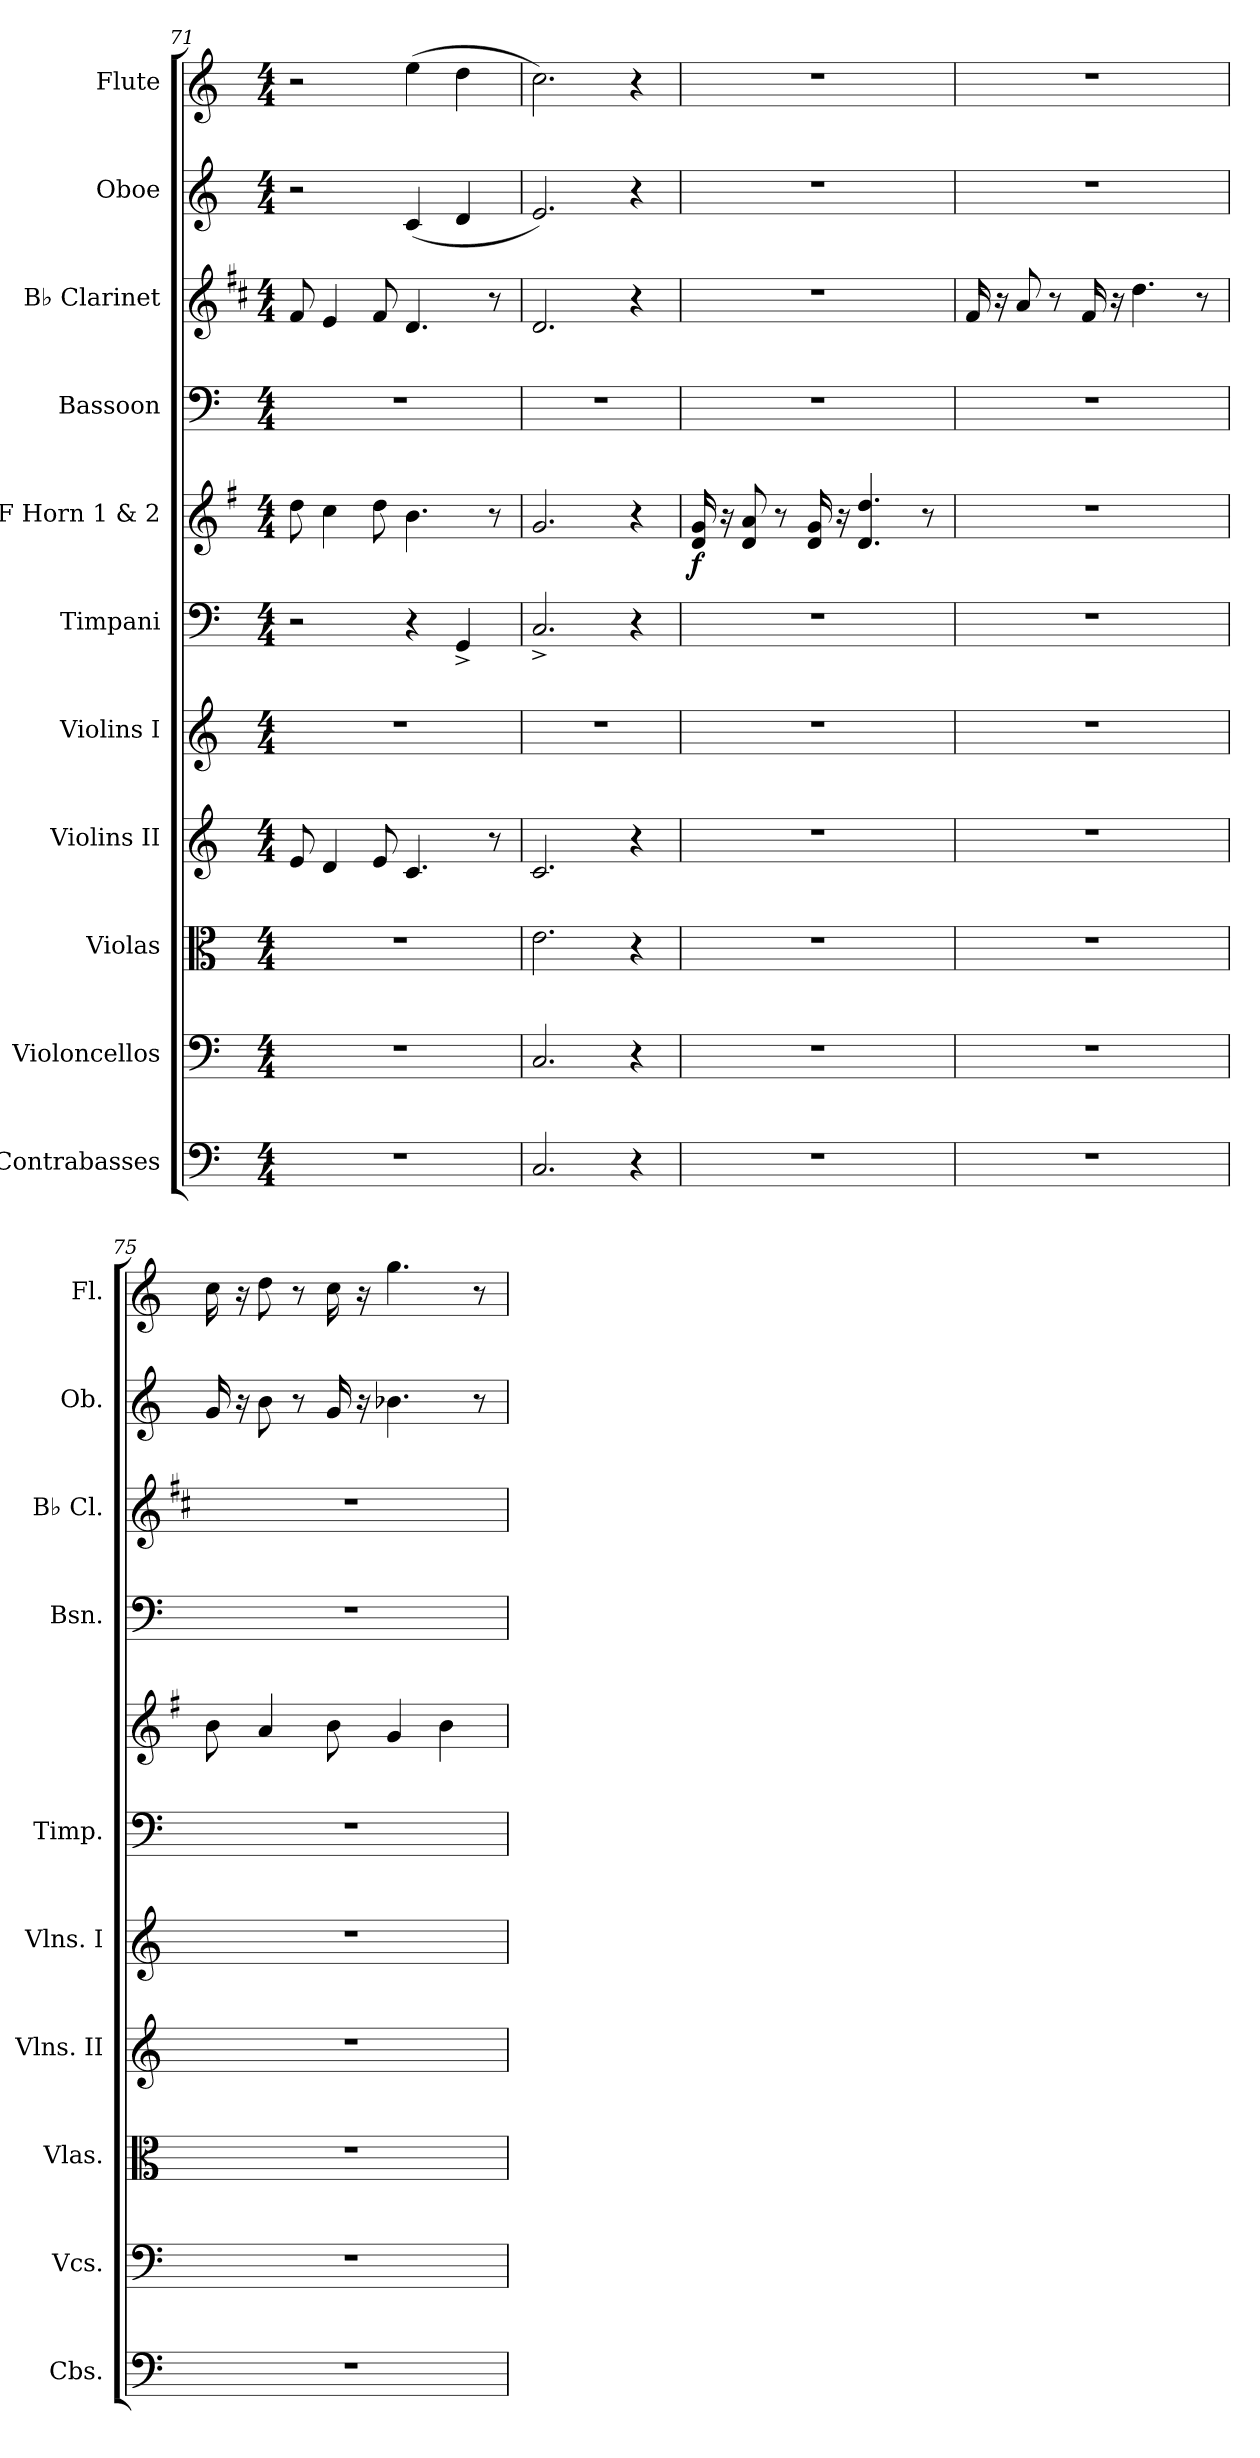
**kern	**kern	**kern	**kern	**kern	**kern	**kern	**dynam	**kern	**kern	**kern	**kern
*part11	*part10	*part9	*part8	*part7	*part6	*part5	*part5	*part4	*part3	*part2	*part1
*staff11	*staff10	*staff9	*staff8	*staff7	*staff6	*staff5	*staff5	*staff4	*staff3	*staff2	*staff1
*I"Contrabasses	*I"Violoncellos	*I"Violas	*I"Violins II	*I"Violins I	*I"Timpani	*I"F Horn 1 &amp; 2	*	*I"Bassoon	*I"B♭ Clarinet	*I"Oboe	*I"Flute
*I'Cbs.	*I'Vcs.	*I'Vlas.	*I'Vlns. II	*I'Vlns. I	*I'Timp.	*	*	*I'Bsn.	*I'B♭ Cl.	*I'Ob.	*I'Fl.
*clefF4	*clefF4	*clefC3	*clefG2	*clefG2	*clefF4	*clefG2	*	*clefF4	*clefG2	*clefG2	*clefG2
*ITrd7c12	*	*	*	*	*	*ITrd4c7	*	*	*ITrd1c2	*	*
*k[]	*k[]	*k[]	*k[]	*k[]	*k[]	*k[]	*	*k[]	*k[]	*k[]	*k[]
*M4/4	*M4/4	*M4/4	*M4/4	*M4/4	*M4/4	*M4/4	*	*M4/4	*M4/4	*M4/4	*M4/4
=71	=71	=71	=71	=71	=71	=71	=71	=71	=71	=71	=71
1r	1r	1r	8e/	1r	2r	8g\	.	1r	8e/	2r	2r
.	.	.	4d/	.	.	4f\	.	.	4d/	.	.
.	.	.	8e/	.	.	8g\	.	.	8e/	.	.
.	.	.	4.c/	.	4r	4.e\	.	.	4.c/	(<4c/	(>4ee\
.	.	.	.	.	4GG^/	.	.	.	.	4d/	4dd\
.	.	.	8r	.	.	8r	.	.	8r	.	.
=72	=72	=72	=72	=72	=72	=72	=72	=72	=72	=72	=72
2.CC/	2.C/	2.e\	2.c/	1r	2.C^/	2.c/	.	1r	2.c/	2.e/)	2.cc\)
4r	4r	4r	4r	.	4r	4r	.	.	4r	4r	4r
=73	=73	=73	=73	=73	=73	=73	=73	=73	=73	=73	=73
!	!	!	!	!	!	!	!LO:DY:b	!	!	!	!
1r	1r	1r	1r	1r	1r	16G/ 16c/	f	1r	1r	1r	1r
.	.	.	.	.	.	16r	.	.	.	.	.
.	.	.	.	.	.	8G/ 8d/	.	.	.	.	.
.	.	.	.	.	.	8r	.	.	.	.	.
.	.	.	.	.	.	16G/ 16c/	.	.	.	.	.
.	.	.	.	.	.	16r	.	.	.	.	.
.	.	.	.	.	.	4.G/ 4.g/	.	.	.	.	.
.	.	.	.	.	.	8r	.	.	.	.	.
=74	=74	=74	=74	=74	=74	=74	=74	=74	=74	=74	=74
1r	1r	1r	1r	1r	1r	1r	.	1r	16e/	1r	1r
.	.	.	.	.	.	.	.	.	16r	.	.
.	.	.	.	.	.	.	.	.	8g/	.	.
.	.	.	.	.	.	.	.	.	8r	.	.
.	.	.	.	.	.	.	.	.	16e/	.	.
.	.	.	.	.	.	.	.	.	16r	.	.
.	.	.	.	.	.	.	.	.	4.cc\	.	.
.	.	.	.	.	.	.	.	.	8r	.	.
=75	=75	=75	=75	=75	=75	=75	=75	=75	=75	=75	=75
1r	1r	1r	1r	1r	1r	8e\	.	1r	1r	16g/	16cc\
.	.	.	.	.	.	.	.	.	.	16r	16r
.	.	.	.	.	.	4d/	.	.	.	8b\	8dd\
.	.	.	.	.	.	.	.	.	.	8r	8r
.	.	.	.	.	.	8e\	.	.	.	16g/	16cc\
.	.	.	.	.	.	.	.	.	.	16r	16r
.	.	.	.	.	.	4c/	.	.	.	4.b-X\	4.gg\
.	.	.	.	.	.	4e\	.	.	.	.	.
.	.	.	.	.	.	.	.	.	.	8r	8r
=	=	=	=	=	=	=	=	=	=	=	=
*-	*-	*-	*-	*-	*-	*-	*-	*-	*-	*-	*-
